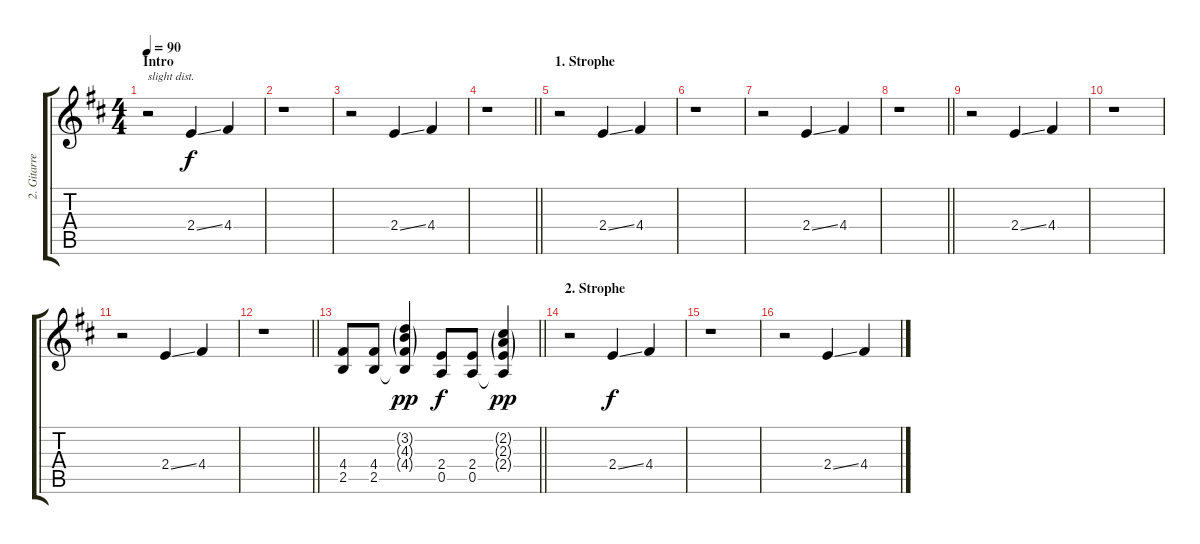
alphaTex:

\track ("2. Gitarre" "2. Gitarre") {instrument electricguitarclean}
\staff {score tabs}
\tuning (E4 B3 G3 D3 A2 E2) {hide}
\ts (4 4)
\section ("" "Intro")
\tempo 90
\clef g2
\ks d
r.2{txt "slight dist." dy f instrument electricguitarclean} 2.4{ss}.4 4.4.4 |
r.1 |
r.2 2.4{ss}.4 4.4.4 |
\barLineRight lightlight
r.1 |
\section ("" "1. Strophe")
r.2 2.4{ss}.4 4.4.4 |
r.1 |
r.2 2.4{ss}.4 4.4.4 |
\barLineRight lightlight
r.1 |
r.2 2.4{ss}.4 4.4.4 |
r.1 |
r.2 2.4{ss}.4 4.4.4 |
\barLineRight lightlight
r.1 |
\barLineRight lightlight
(4.4 2.5).8 (4.4 2.5).8 (3.2{g} 4.3{g} 4.4{g} 2.5{t}).4{dy pp} (2.4 0.5).8{dy f} (2.4 0.5).8 (2.2{g} 2.3{g} 2.4{g} 0.5{t}).4{dy pp} |
\section ("" "2. Strophe")
r.2 2.4{ss}.4{dy f} 4.4.4 |
r.1 |
r.2 2.4{ss}.4 4.4.4
